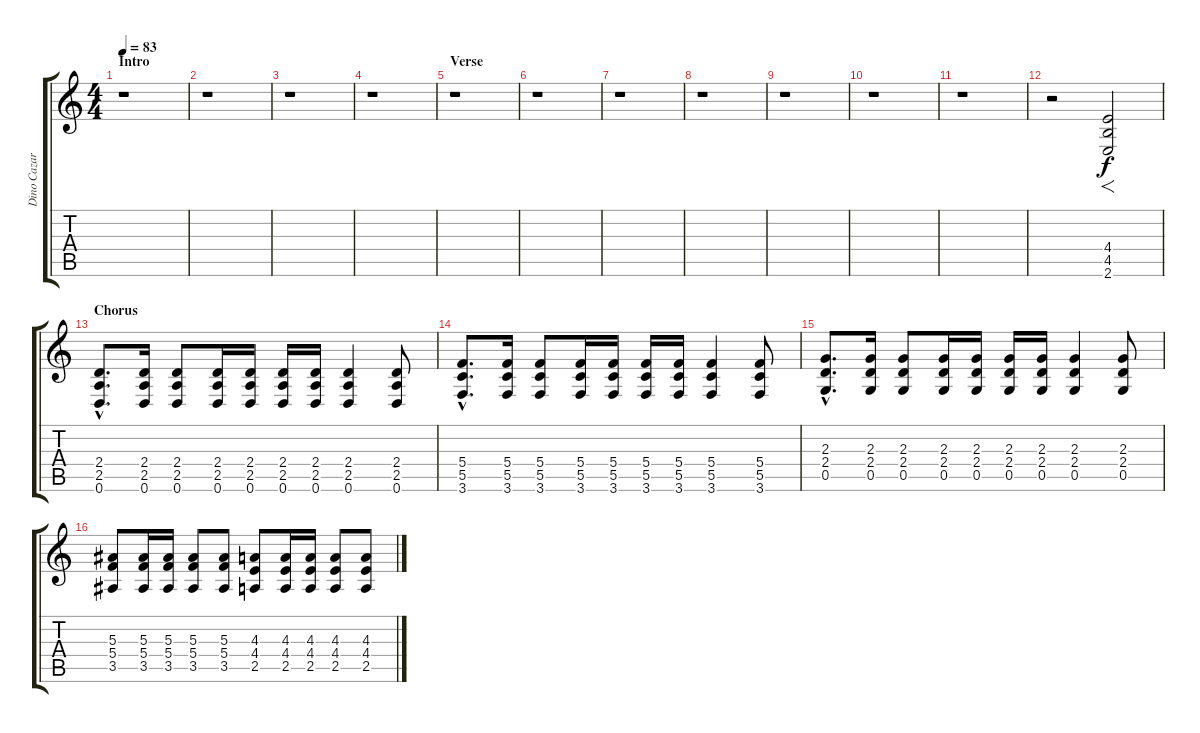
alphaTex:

\track ("Dino Cazares 2" "Dino Cazar") {instrument distortionguitar}
\staff {score tabs}
\tuning (D4 A3 F3 C3 G2 D2) {hide}
\ts (4 4)
\section ("" "Intro")
\tempo 83
\clef g2
\ks c
r.1{dy f instrument distortionguitar} |
r.1 |
r.1 |
r.1 |
\section ("" "Verse ")
r.1 |
r.1 |
r.1 |
r.1 |
r.1 |
r.1 |
r.1 |
r.2 (4.4 4.5 2.6).2{f} |
\section ("" "Chorus")
(2.4{hac} 2.5{hac} 0.6{hac}).8{d} (2.4 2.5 0.6).16 (2.4 2.5 0.6).8 (2.4 2.5 0.6).16 (2.4 2.5 0.6).16 (2.4 2.5 0.6).16 (2.4 2.5 0.6).16 (2.4 2.5 0.6).4 (2.4 2.5 0.6).8 |
(5.4{hac} 5.5{hac} 3.6{hac}).8{d} (5.4 5.5 3.6).16 (5.4 5.5 3.6).8 (5.4 5.5 3.6).16 (5.4 5.5 3.6).16 (5.4 5.5 3.6).16 (5.4 5.5 3.6).16 (5.4 5.5 3.6).4 (5.4 5.5 3.6).8 |
(2.3{hac} 2.4{hac} 0.5{hac}).8{d} (2.3 2.4 0.5).16 (2.3 2.4 0.5).8 (2.3 2.4 0.5).16 (2.3 2.4 0.5).16 (2.3 2.4 0.5).16 (2.3 2.4 0.5).16 (2.3 2.4 0.5).4 (2.3 2.4 0.5).8 |
(5.3 5.4 3.5).8 (5.3 5.4 3.5).16 (5.3 5.4 3.5).16 (5.3 5.4 3.5).8 (5.3 5.4 3.5).8 (4.3 4.4 2.5).8 (4.3 4.4 2.5).16 (4.3 4.4 2.5).16 (4.3 4.4 2.5).8 (4.3 4.4 2.5).8
